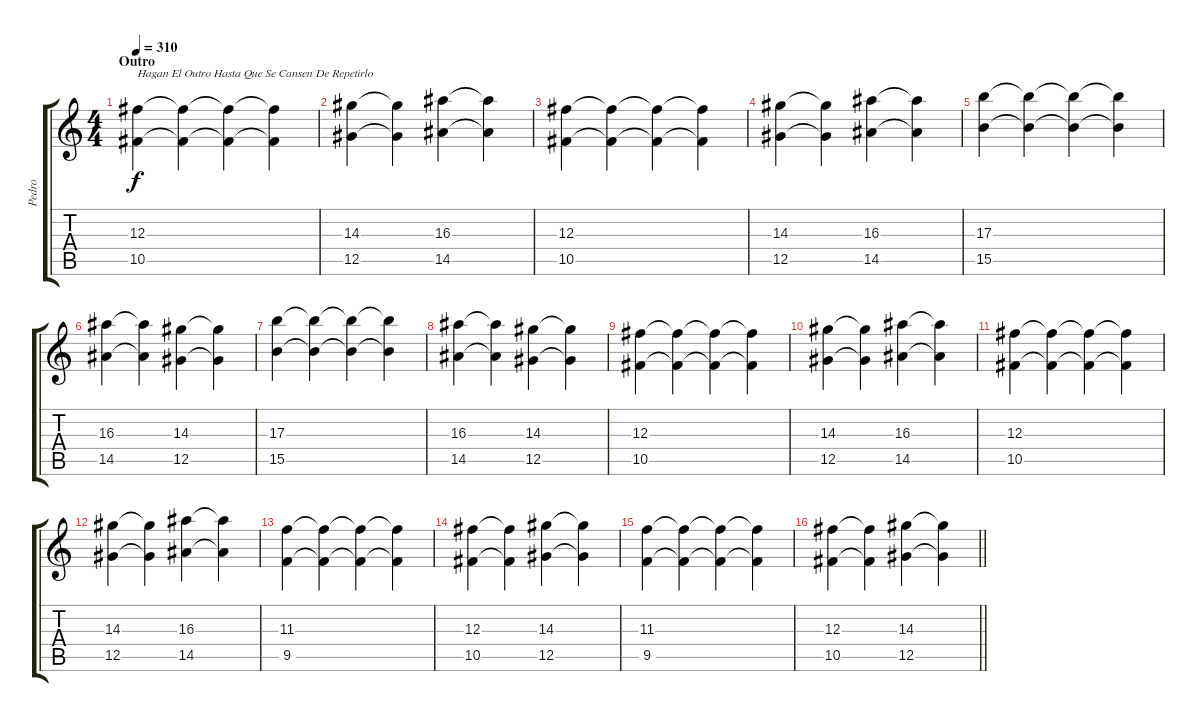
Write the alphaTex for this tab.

\track ("Pedro" "Pedro") {instrument overdrivenguitar}
\staff {score tabs}
\tuning (Eb4 Bb3 Gb3 Db3 Ab2 Eb2) {hide}
\ts (4 4)
\section ("" "Outro")
\tempo 310
\clef g2
\ks c
(12.3 10.5).4{txt "Hagan El Outro Hasta Que Se Cansen De Repetirlo" dy f} (12.3{t} 10.5{t}).4 (12.3{t} 10.5{t}).4 (12.3{t} 10.5{t}).4 |
(14.3 12.5).4 (14.3{t} 12.5{t}).4 (16.3 14.5).4 (16.3{t} 14.5{t}).4 |
(12.3 10.5).4 (12.3{t} 10.5{t}).4 (12.3{t} 10.5{t}).4 (12.3{t} 10.5{t}).4 |
(14.3 12.5).4 (14.3{t} 12.5{t}).4 (16.3 14.5).4 (16.3{t} 14.5{t}).4 |
(17.3 15.5).4 (17.3{t} 15.5{t}).4 (17.3{t} 15.5{t}).4 (17.3{t} 15.5{t}).4 |
(16.3 14.5).4 (16.3{t} 14.5{t}).4 (14.3 12.5).4 (14.3{t} 12.5{t}).4 |
(17.3 15.5).4 (17.3{t} 15.5{t}).4 (17.3{t} 15.5{t}).4 (17.3{t} 15.5{t}).4 |
(16.3 14.5).4 (16.3{t} 14.5{t}).4 (14.3 12.5).4 (14.3{t} 12.5{t}).4 |
(12.3 10.5).4 (12.3{t} 10.5{t}).4 (12.3{t} 10.5{t}).4 (12.3{t} 10.5{t}).4 |
(14.3 12.5).4 (14.3{t} 12.5{t}).4 (16.3 14.5).4 (16.3{t} 14.5{t}).4 |
(12.3 10.5).4 (12.3{t} 10.5{t}).4 (12.3{t} 10.5{t}).4 (12.3{t} 10.5{t}).4 |
(14.3 12.5).4 (14.3{t} 12.5{t}).4 (16.3 14.5).4 (16.3{t} 14.5{t}).4 |
(11.3 9.5).4 (11.3{t} 9.5{t}).4 (11.3{t} 9.5{t}).4 (11.3{t} 9.5{t}).4 |
(12.3 10.5).4 (12.3{t} 10.5{t}).4 (14.3 12.5).4 (14.3{t} 12.5{t}).4 |
(11.3 9.5).4 (11.3{t} 9.5{t}).4 (11.3{t} 9.5{t}).4 (11.3{t} 9.5{t}).4 |
\barLineRight lightlight
(12.3 10.5).4 (12.3{t} 10.5{t}).4 (14.3 12.5).4 (14.3{t} 12.5{t}).4
